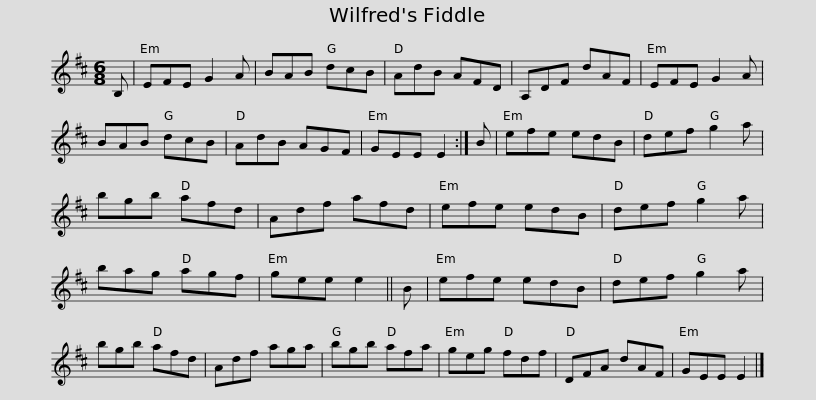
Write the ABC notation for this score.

X:1
L:1/8
M:6/8
I:linebreak $
K:D
V:1 treble
V:1
 B, | EFE G2 A | BAB dcB | AdB AFD | A,DF dAF | %5
 EFE G2 A | BAB dcB | AdB AGF |$ GEE E2 :| B | %10
 efe edB | def g2 a | bgb afd | Adf afd | efe edB | %15
 def g2 a |$ bag agf | gee e2 || B | efe edB | %20
 def g2 a | bgb afd | Adf aga | bgb afa |$ geg fdf | %25
 DFA dAF | GEE E2 |] %27
